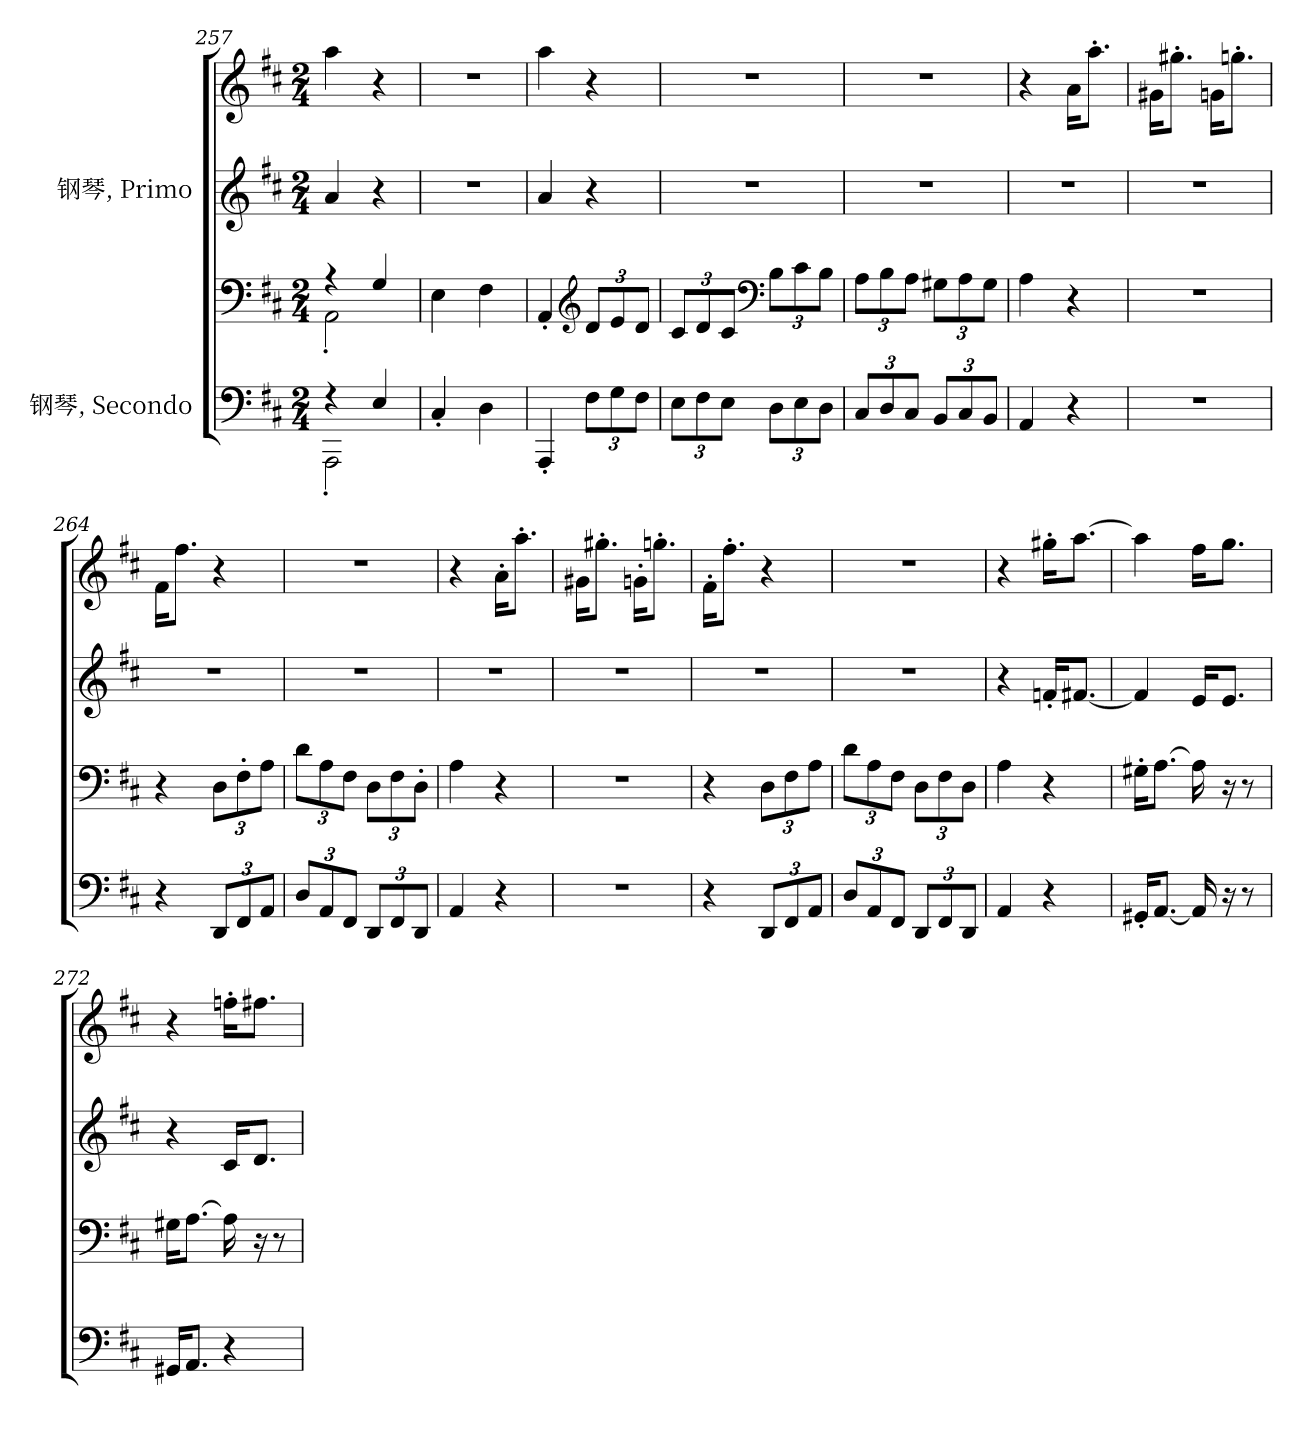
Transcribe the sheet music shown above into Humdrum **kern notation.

**kern	**kern	**kern	**kern
*part2	*part2	*part1	*part1
*staff4	*staff3	*staff2	*staff1
*I"钢琴, Secondo	*	*I"钢琴, Primo	*
*clefF4	*clefF4	*clefG2	*clefG2
*k[f#c#]	*k[f#c#]	*k[f#c#]	*k[f#c#]
*M2/4	*M2/4	*M2/4	*M2/4
=257	=257	=257	=257
*^	*^	*	*
4r	2AAA'\	4r	2AA'\	4a/	4aa\
4E/	.	4G/	.	4r	4r
*v	*v	*	*	*	*
*	*v	*v	*	*
=258	=258	=258	=258
4C#'/	4E\	2r	2r
4D\	4F#\	.	.
!!LO:PB:g=z
=259	=259	=259	=259
4AAA'/	4AA'/	4a/	4aa\
*	*clefG2	*	*
*Xbrackettup	*Xbrackettup	*	*
12F#\L	12d/L	4r	4r
12G\	12e/	.	.
12F#\J	12d/J	.	.
=260	=260	=260	=260
12E\L	12c#/L	2r	2r
12F#\	12d/	.	.
12E\J	12c#/J	.	.
*	*clefF4	*	*
12D\L	12B\L	.	.
12E\	12c#\	.	.
12D\J	12B\J	.	.
=261	=261	=261	=261
12C#/L	12A\L	2r	2r
12D/	12B\	.	.
12C#/J	12A\J	.	.
12BB/L	12G#X\L	.	.
12C#/	12A\	.	.
12BB/J	12G#\J	.	.
=262	=262	=262	=262
4AA/	4A\	2r	4r
4r	4r	.	16a\KL
.	.	.	8.aa'\J
=263	=263	=263	=263
2r	2r	2r	16g#X\KL
.	.	.	8.gg#X'\J
.	.	.	16gn\KL
.	.	.	8.ggn'\J
=264	=264	=264	=264
4r	4r	2r	16f#\KL
.	.	.	8.ff#\J
12DD/L	12D\L	.	4r
12FF#/	12F#'\	.	.
12AA/J	12A\J	.	.
!!LO:LB:g=z
=265	=265	=265	=265
12D/L	12d\L	2r	2r
12AA/	12A\	.	.
12FF#/J	12F#\J	.	.
12DD/L	12D\L	.	.
12FF#/	12F#\	.	.
12DD/J	12D'\J	.	.
=266	=266	=266	=266
4AA/	4A\	2r	4r
4r	4r	.	16a'\KL
.	.	.	8.aa'\J
=267	=267	=267	=267
2r	2r	2r	16g#X\KL
.	.	.	8.gg#X'\J
.	.	.	16gn'\KL
.	.	.	8.ggn'\J
=268	=268	=268	=268
4r	4r	2r	16f#'\KL
.	.	.	8.ff#'\J
12DD/L	12D\L	.	4r
12FF#/	12F#\	.	.
12AA/J	12A\J	.	.
=269	=269	=269	=269
12D/L	12d\L	2r	2r
12AA/	12A\	.	.
12FF#/J	12F#\J	.	.
12DD/L	12D\L	.	.
12FF#/	12F#\	.	.
12DD/J	12D\J	.	.
=270	=270	=270	=270
4AA/	4A\	4r	4r
4r	4r	16fn'/KL	16gg#X'\KL
.	.	[8.f#X/J	[8.aa\J
!!LO:LB:g=z
=271	=271	=271	=271
16GG#X'/KL	16G#X'\KL	4f#/]	4aa\]
[8.AA/J	[8.A\J	.	.
16AA/]	16A\]	16e/KL	16ff#\KL
16r	16r	8.e/J	8.gg\J
8r	8r	.	.
=272	=272	=272	=272
16GG#X/KL	16G#X\KL	4r	4r
8.AA/J	[8.A\J	.	.
4r	16A\]	16c#/KL	16ffn'\KL
.	16r	8.d/J	8.ff#X\J
.	8r	.	.
=	=	=	=
*-	*-	*-	*-
